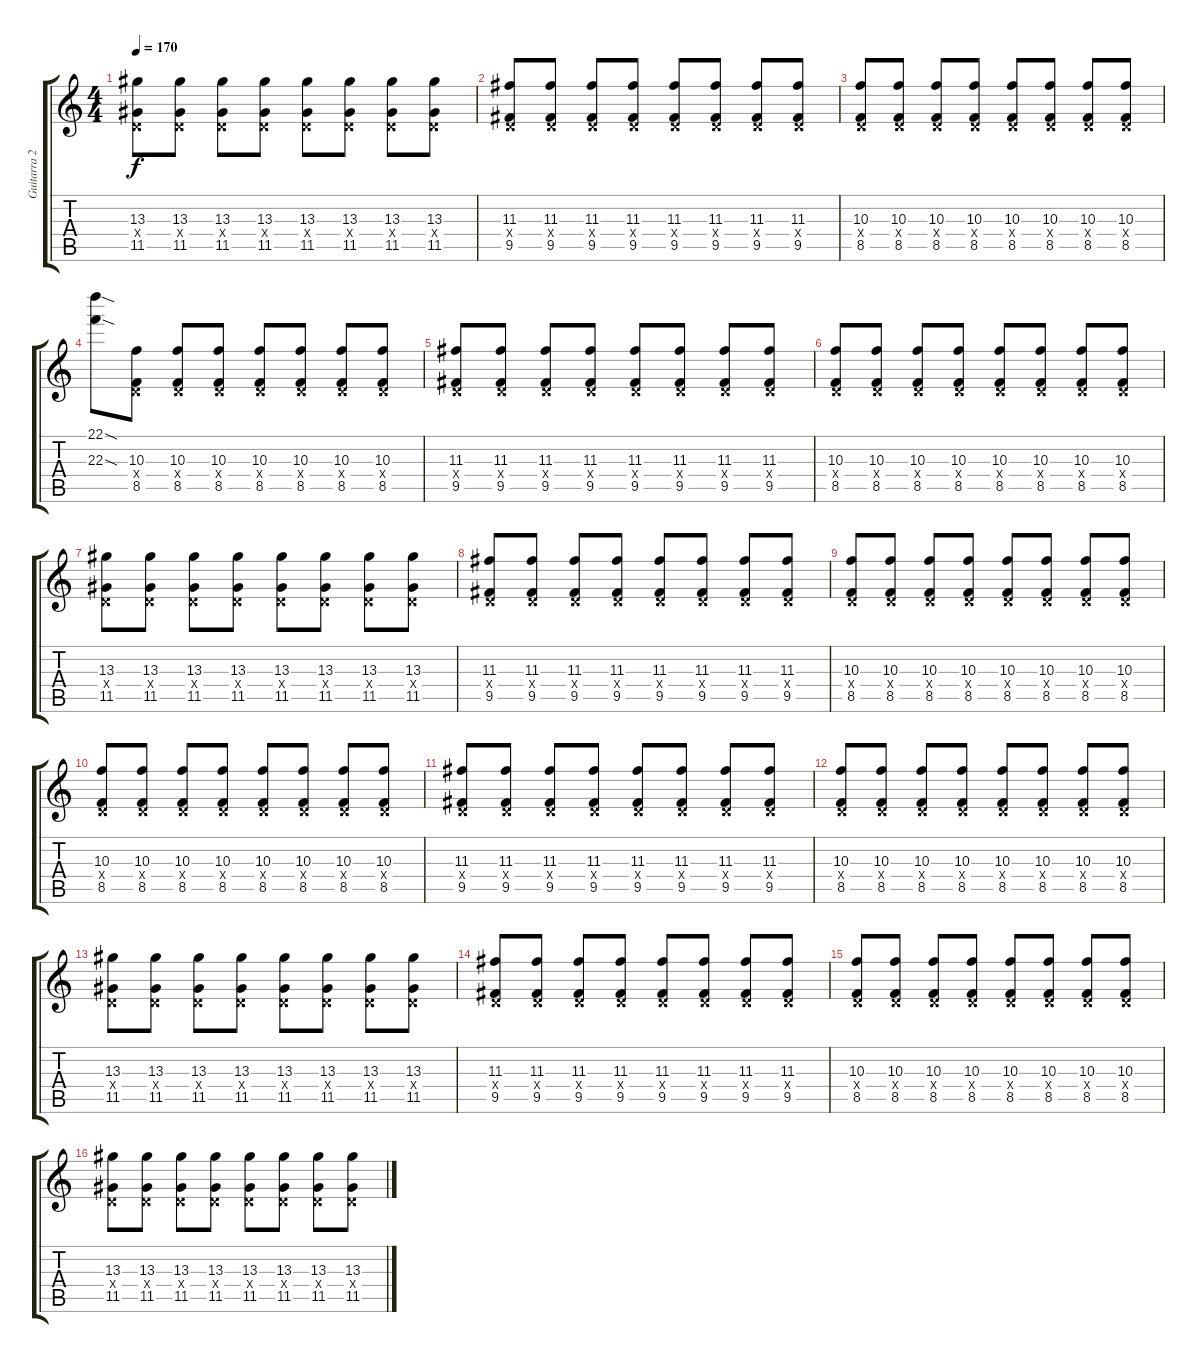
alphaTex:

\track ("Guitarra 2" "Guitarra 2") {instrument distortionguitar}
\staff {score tabs}
\tuning (E4 B3 G3 D3 A2 E2) {hide}
\ts (4 4)
\tempo 170
\clef g2
\ks c
(13.3 0.4{x} 11.5).8{dy f} (13.3 0.4{x} 11.5).8 (13.3 0.4{x} 11.5).8 (13.3 0.4{x} 11.5).8 (13.3 0.4{x} 11.5).8 (13.3 0.4{x} 11.5).8 (13.3 0.4{x} 11.5).8 (13.3 0.4{x} 11.5).8 |
(11.3 0.4{x} 9.5).8 (11.3 0.4{x} 9.5).8 (11.3 0.4{x} 9.5).8 (11.3 0.4{x} 9.5).8 (11.3 0.4{x} 9.5).8 (11.3 0.4{x} 9.5).8 (11.3 0.4{x} 9.5).8 (11.3 0.4{x} 9.5).8 |
(10.3 0.4{x} 8.5).8 (10.3 0.4{x} 8.5).8 (10.3 0.4{x} 8.5).8 (10.3 0.4{x} 8.5).8 (10.3 0.4{x} 8.5).8 (10.3 0.4{x} 8.5).8 (10.3 0.4{x} 8.5).8 (10.3 0.4{x} 8.5).8 |
(22.1{sod} 22.3{sod}).8 (10.3 0.4{x} 8.5).8 (10.3 0.4{x} 8.5).8 (10.3 0.4{x} 8.5).8 (10.3 0.4{x} 8.5).8 (10.3 0.4{x} 8.5).8 (10.3 0.4{x} 8.5).8 (10.3 0.4{x} 8.5).8 |
(11.3 0.4{x} 9.5).8 (11.3 0.4{x} 9.5).8 (11.3 0.4{x} 9.5).8 (11.3 0.4{x} 9.5).8 (11.3 0.4{x} 9.5).8 (11.3 0.4{x} 9.5).8 (11.3 0.4{x} 9.5).8 (11.3 0.4{x} 9.5).8 |
(10.3 0.4{x} 8.5).8 (10.3 0.4{x} 8.5).8 (10.3 0.4{x} 8.5).8 (10.3 0.4{x} 8.5).8 (10.3 0.4{x} 8.5).8 (10.3 0.4{x} 8.5).8 (10.3 0.4{x} 8.5).8 (10.3 0.4{x} 8.5).8 |
(13.3 0.4{x} 11.5).8 (13.3 0.4{x} 11.5).8 (13.3 0.4{x} 11.5).8 (13.3 0.4{x} 11.5).8 (13.3 0.4{x} 11.5).8 (13.3 0.4{x} 11.5).8 (13.3 0.4{x} 11.5).8 (13.3 0.4{x} 11.5).8 |
(11.3 0.4{x} 9.5).8 (11.3 0.4{x} 9.5).8 (11.3 0.4{x} 9.5).8 (11.3 0.4{x} 9.5).8 (11.3 0.4{x} 9.5).8 (11.3 0.4{x} 9.5).8 (11.3 0.4{x} 9.5).8 (11.3 0.4{x} 9.5).8 |
(10.3 0.4{x} 8.5).8 (10.3 0.4{x} 8.5).8 (10.3 0.4{x} 8.5).8 (10.3 0.4{x} 8.5).8 (10.3 0.4{x} 8.5).8 (10.3 0.4{x} 8.5).8 (10.3 0.4{x} 8.5).8 (10.3 0.4{x} 8.5).8 |
(10.3 0.4{x} 8.5).8 (10.3 0.4{x} 8.5).8 (10.3 0.4{x} 8.5).8 (10.3 0.4{x} 8.5).8 (10.3 0.4{x} 8.5).8 (10.3 0.4{x} 8.5).8 (10.3 0.4{x} 8.5).8 (10.3 0.4{x} 8.5).8 |
(11.3 0.4{x} 9.5).8 (11.3 0.4{x} 9.5).8 (11.3 0.4{x} 9.5).8 (11.3 0.4{x} 9.5).8 (11.3 0.4{x} 9.5).8 (11.3 0.4{x} 9.5).8 (11.3 0.4{x} 9.5).8 (11.3 0.4{x} 9.5).8 |
(10.3 0.4{x} 8.5).8 (10.3 0.4{x} 8.5).8 (10.3 0.4{x} 8.5).8 (10.3 0.4{x} 8.5).8 (10.3 0.4{x} 8.5).8 (10.3 0.4{x} 8.5).8 (10.3 0.4{x} 8.5).8 (10.3 0.4{x} 8.5).8 |
(13.3 0.4{x} 11.5).8 (13.3 0.4{x} 11.5).8 (13.3 0.4{x} 11.5).8 (13.3 0.4{x} 11.5).8 (13.3 0.4{x} 11.5).8 (13.3 0.4{x} 11.5).8 (13.3 0.4{x} 11.5).8 (13.3 0.4{x} 11.5).8 |
(11.3 0.4{x} 9.5).8 (11.3 0.4{x} 9.5).8 (11.3 0.4{x} 9.5).8 (11.3 0.4{x} 9.5).8 (11.3 0.4{x} 9.5).8 (11.3 0.4{x} 9.5).8 (11.3 0.4{x} 9.5).8 (11.3 0.4{x} 9.5).8 |
(10.3 0.4{x} 8.5).8 (10.3 0.4{x} 8.5).8 (10.3 0.4{x} 8.5).8 (10.3 0.4{x} 8.5).8 (10.3 0.4{x} 8.5).8 (10.3 0.4{x} 8.5).8 (10.3 0.4{x} 8.5).8 (10.3 0.4{x} 8.5).8 |
(13.3 0.4{x} 11.5).8 (13.3 0.4{x} 11.5).8 (13.3 0.4{x} 11.5).8 (13.3 0.4{x} 11.5).8 (13.3 0.4{x} 11.5).8 (13.3 0.4{x} 11.5).8 (13.3 0.4{x} 11.5).8 (13.3 0.4{x} 11.5).8
